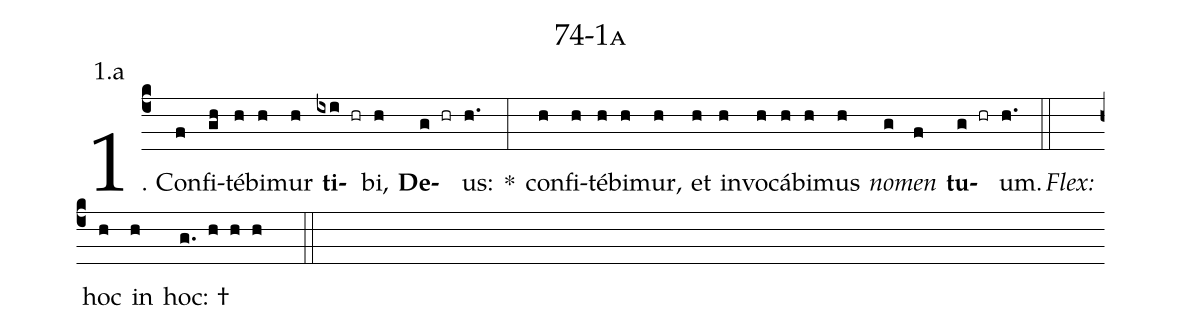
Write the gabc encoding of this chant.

name: 74-1a;
annotation: 1.a;
%%
(c4)1. Con(f)fi(gh)té(h)bi(h)mur(h) <b>ti</b>(ixi hr)bi,(h) <b>De</b>(g hr)us:(h.) *(:) con(h)fi(h)té(h)bi(h)mur,(h) et(h) in(h)vo(h)cá(h)bi(h)mus(h) <i>no</i>(g)<i>men</i>(f) <b>tu</b>(g hr)um.(h.) (::)
<i>Flex:</i>()  hoc(h) in(h) hoc: †(g. h h h  ::)
